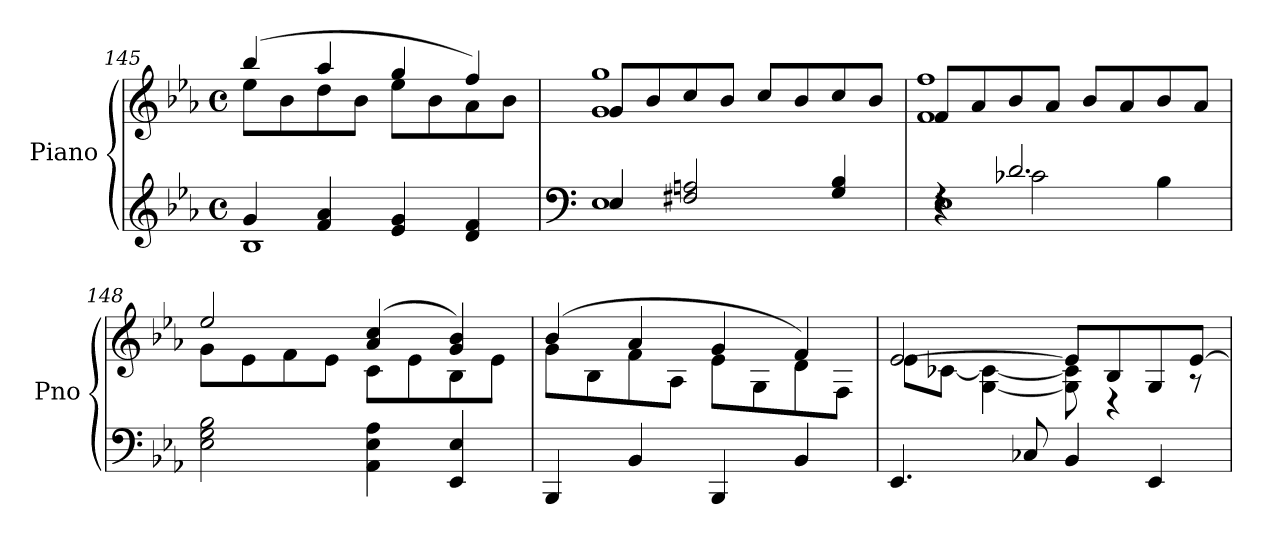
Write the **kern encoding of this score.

**kern	**kern	**dynam
*part1	*part1	*part1
*staff2	*staff1	*staff1/2
*I"Piano	*	*
*I'Pno	*	*
*clefG2	*clefG2	*
*k[b-e-a-]	*k[b-e-a-]	*
*M4/4	*M4/4	*
*met(c)	*met(c)	*
=145	=145	=145
*^	*^	*
4g/	1B-	(>4bb-/	8ee-\L	.
.	.	.	8b-\	.
4f/ 4a-/	.	4aa-/	8dd\	.
.	.	.	8b-\J	.
4e-/ 4g/	.	4gg/	8ee-\L	.
.	.	.	8b-\	.
4d/ 4f/	.	4ff/)	8a-\	.
.	.	.	8b-\J	.
=146	=146	=146	=146	=146
*clefF4	*	*	*	*
!	!	!	!	!LO:DY:b
4E-/	1E-	8g/L	1g 1gg	other-dynamics
.	.	8b-/	.	.
2F#X/ 2An/	.	8cc/	.	.
.	.	8b-/J	.	.
.	.	8cc/L	.	.
.	.	8b-/	.	.
4G/ 4B-/	.	8cc/	.	.
.	.	8b-/J	.	.
=147	=147	=147	=147	=147
*	*^	*	*	*
4rF	1E-	4r	8f/L	1f 1ff	.
.	.	.	8a-/	.	.
2.d/	.	2c-X\	8b-/	.	.
.	.	.	8a-/J	.	.
.	.	.	8b-/L	.	.
.	.	.	8a-/	.	.
.	.	4B-\	8b-/	.	.
.	.	.	8a-/J	.	.
*v	*v	*v	*	*	*
!!LO:PB:g=z	!!
=148	=148	=148	=148
2E-\ 2G\ 2B-\	2ee-/	8g\L	.
.	.	8e-\	.
.	.	8f\	.
.	.	8e-\J	.
4AA-\ 4E-\ 4A-\	(>4a-/ 4cc/	8c\L	.
.	.	8e-\	.
4EE-/ 4E-/	4g/ 4b-/)	8B-\	.
.	.	8e-\J	.
=149	=149	=149	=149
4BBB-/	(>4b-/	8g\L	.
.	.	8B-\	.
4BB-/	4a-/	8f\	.
.	.	8A-\J	.
4BBB-/	4g/	8e-\L	.
.	.	8G\	.
4BB-/	4f/)	8d\	.
.	.	8F\J	.
=150	=150	=150	=150
4.EE-/	[2e-/	8e-\L	.
.	.	[8c-X\J	.
.	.	[4G\ 4c-\_	.
8C-X/	.	.	.
4BB-/	8e-/L]	8G\] 8c-\]	.
.	8B-/	4r	.
4EE-/	8G/	.	.
.	[8e-/J	8r	.
*	*v	*v	*
=	=	=
*-	*-	*-
